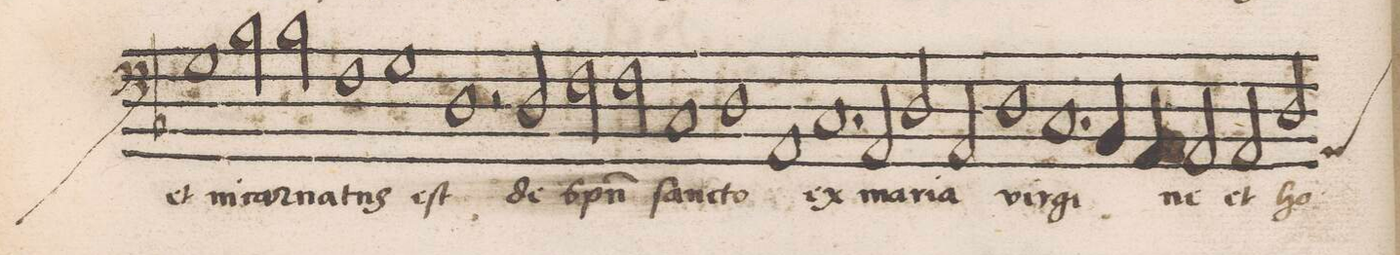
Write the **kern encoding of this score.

**kern	**text
*I"BASSVS	*
*clefF4	*
*k[b-]	*
*met(C|)	*
*M2/1	*
1G\	et
=64-	=64-
2B-\	in-
2B-\	-car-
1F\	-na-
=65-	=65-
1G\	-tus
1D\	eſt
=66-	=66-
2r	.
2D/	de
2F\	Sp(i-
2F\	-ri-
=67-	=67-
1C/	-t)u
1D\	ſan-
=68-	=68-
1AA/	-cto
1.C/	ex
=69-	=69-
2AA/	ma-
2D/	-ri-
2AA/	-a
=70-	=70-
1D\	vir-
1.C/	-gi-
=71-	=71-
4BB-/	.
4AA/	.
2AA/	-ne
2AA/	et
=72-	=72-
*custos:AA	*
2D/	ho-
*-	*-
